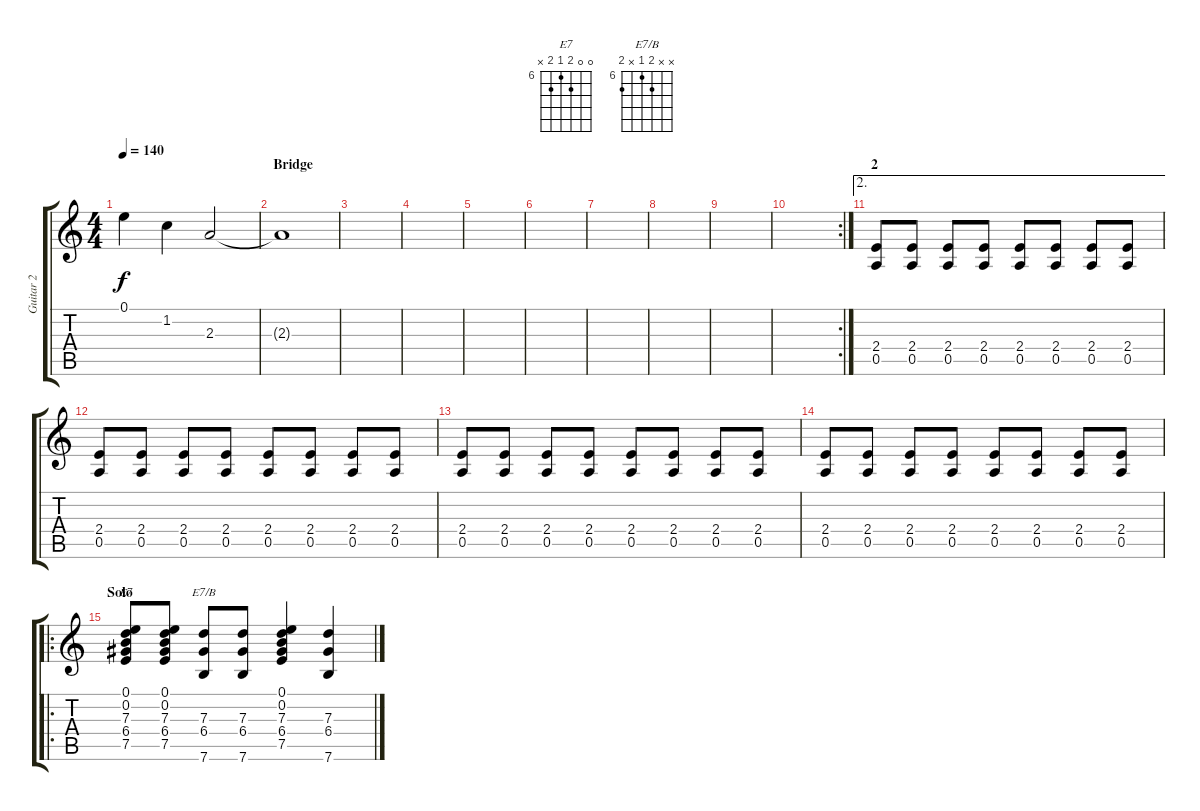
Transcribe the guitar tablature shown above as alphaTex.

\track ("Guitar 2" "Guitar 2") {instrument acousticguitarnylon}
\staff {score tabs}
\tuning (E4 B3 G3 D3 A2 E2) {hide}
\chord ("E7" 0 0 7 6 7 x) {firstfret 6}
\chord ("E7/B" x x 7 6 x 7) {firstfret 6}
\ts (4 4)
\tempo 140
\clef g2
\ks c
0.1.4{dy f} 1.2.4 2.3.2 |
\section ("" "Bridge")
2.3{t}.1 |
|
|
|
|
|
|
|
\rc 2
|
\ae 2
\section ("" "2")
(2.4 0.5).8 (2.4 0.5).8 (2.4 0.5).8 (2.4 0.5).8 (2.4 0.5).8 (2.4 0.5).8 (2.4 0.5).8 (2.4 0.5).8 |
(2.4 0.5).8 (2.4 0.5).8 (2.4 0.5).8 (2.4 0.5).8 (2.4 0.5).8 (2.4 0.5).8 (2.4 0.5).8 (2.4 0.5).8 |
(2.4 0.5).8 (2.4 0.5).8 (2.4 0.5).8 (2.4 0.5).8 (2.4 0.5).8 (2.4 0.5).8 (2.4 0.5).8 (2.4 0.5).8 |
(2.4 0.5).8 (2.4 0.5).8 (2.4 0.5).8 (2.4 0.5).8 (2.4 0.5).8 (2.4 0.5).8 (2.4 0.5).8 (2.4 0.5).8 |
\ro
\section ("" "Solo")
(0.1 0.2 7.3 6.4 7.5).8{ch "E7"} (0.1 0.2 7.3 6.4 7.5).8 (7.3 6.4 7.6).8{ch "E7/B"} (7.3 6.4 7.6).8 (0.1 0.2 7.3 6.4 7.5).4 (7.3 6.4 7.6).4
